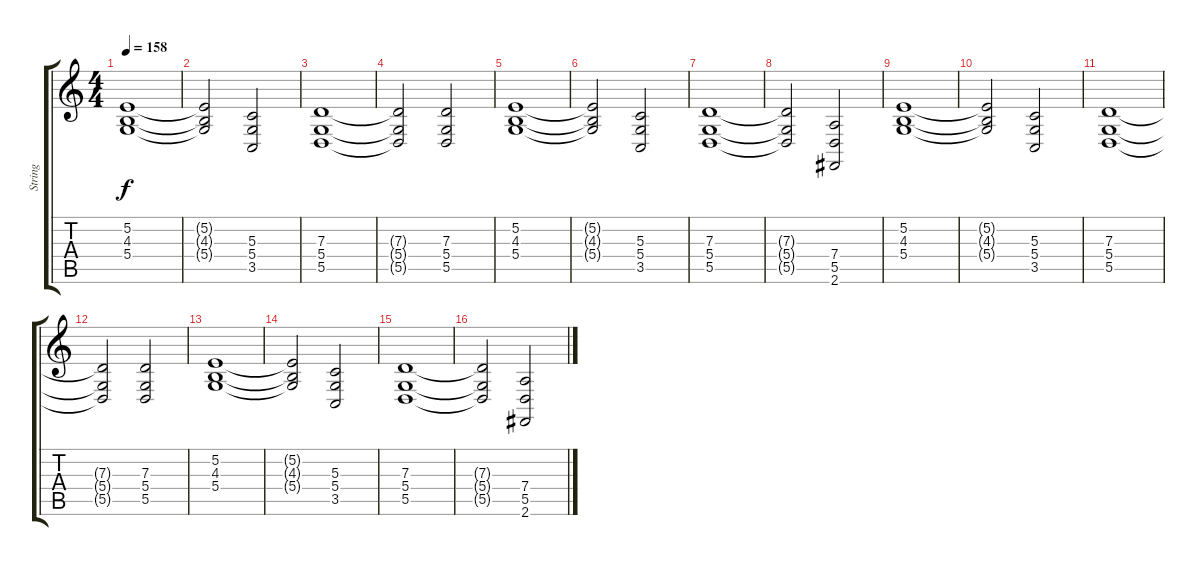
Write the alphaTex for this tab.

\track ("String" "String") {instrument stringensemble1}
\staff {score tabs}
\tuning (E4 B3 G3 D3 A2 E2) {hide}
\ts (4 4)
\tempo 158
\clef g2
\ks c
(5.2 4.3 5.4).1{dy f instrument stringensemble1} |
(5.2{t} 4.3{t} 5.4{t}).2 (5.3 5.4 3.5).2 |
(7.3 5.4 5.5).1 |
(7.3{t} 5.4{t} 5.5{t}).2 (7.3 5.4 5.5).2 |
(5.2 4.3 5.4).1 |
(5.2{t} 4.3{t} 5.4{t}).2 (5.3 5.4 3.5).2 |
(7.3 5.4 5.5).1 |
(7.3{t} 5.4{t} 5.5{t}).2 (7.4 5.5 2.6).2 |
(5.2 4.3 5.4).1 |
(5.2{t} 4.3{t} 5.4{t}).2 (5.3 5.4 3.5).2 |
(7.3 5.4 5.5).1 |
(7.3{t} 5.4{t} 5.5{t}).2 (7.3 5.4 5.5).2 |
(5.2 4.3 5.4).1 |
(5.2{t} 4.3{t} 5.4{t}).2 (5.3 5.4 3.5).2 |
(7.3 5.4 5.5).1 |
(7.3{t} 5.4{t} 5.5{t}).2 (7.4 5.5 2.6).2
